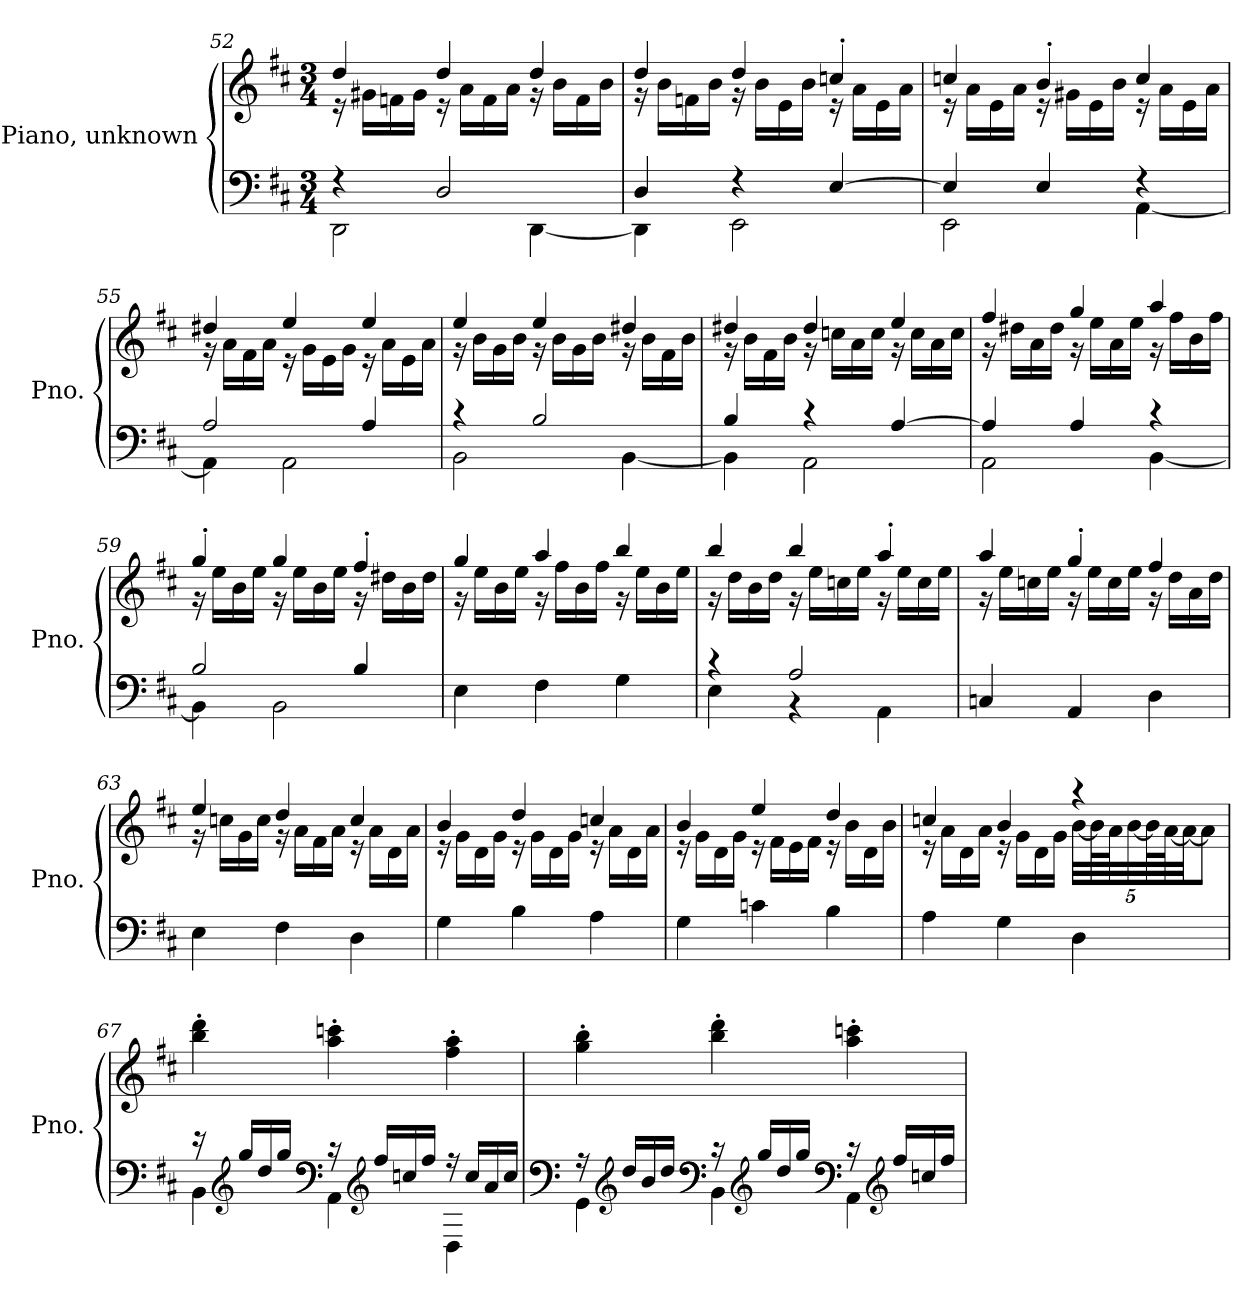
**kern	**kern
*part1	*part1
*staff2	*staff1
*I"Piano, unknown	*
*I'Pno.	*
*clefF4	*clefG2
*k[f#c#]	*k[f#c#]
*M3/4	*M3/4
=52	=52
*^	*^
4r	2DD\	4dd/	16r
.	.	.	16g#X\LL
.	.	.	16fn\
.	.	.	16g#\JJ
2D/	.	4dd/	16r
.	.	.	16a\LL
.	.	.	16f\
.	.	.	16a\JJ
.	[4DD\	4dd/	16r
.	.	.	16b\LL
.	.	.	16f\
.	.	.	16b\JJ
=53	=53	=53	=53
4D/	4DD\]	4dd/	16r
.	.	.	16b\LL
.	.	.	16fn\
.	.	.	16b\JJ
4r	2EE\	4dd/	16r
.	.	.	16b\LL
.	.	.	16e\
.	.	.	16b\JJ
[4E/	.	4ccn'/	16r
.	.	.	16a\LL
.	.	.	16e\
.	.	.	16a\JJ
!!LO:LB:g=z	!!
=54	=54	=54	=54
4E/]	2EE\	4ccn/	16r
.	.	.	16a\LL
.	.	.	16e\
.	.	.	16a\JJ
4E/	.	4b'/	16r
.	.	.	16g#X\LL
.	.	.	16e\
.	.	.	16b\JJ
4r	[4AA\	4cc/	16r
.	.	.	16a\LL
.	.	.	16e\
.	.	.	16a\JJ
=55	=55	=55	=55
2A/	4AA\]	4dd#X/	16r
.	.	.	16a\LL
.	.	.	16f#\
.	.	.	16a\JJ
.	2AA\	4ee/	16r
.	.	.	16g\LL
.	.	.	16e\
.	.	.	16g\JJ
4A/	.	4ee/	16r
.	.	.	16a\LL
.	.	.	16e\
.	.	.	16a\JJ
=56	=56	=56	=56
4r	2BB\	4ee/	16r
.	.	.	16b\LL
.	.	.	16g\
.	.	.	16b\JJ
2B/	.	4ee/	16r
.	.	.	16b\LL
.	.	.	16g\
.	.	.	16b\JJ
.	[4BB\	4dd#X/	16r
.	.	.	16b\LL
.	.	.	16f#\
.	.	.	16b\JJ
!!LO:LB:g=z	!!
=57	=57	=57	=57
4B/	4BB\]	4dd#X/	16r
.	.	.	16b\LL
.	.	.	16f#\
.	.	.	16b\JJ
4r	2AA\	4dd#/	16r
.	.	.	16ccn\LL
.	.	.	16a\
.	.	.	16cc\JJ
[4A/	.	4ee/	16r
.	.	.	16cc\LL
.	.	.	16a\
.	.	.	16cc\JJ
=58	=58	=58	=58
4A/]	2AA\	4ff#/	16r
.	.	.	16dd#X\LL
.	.	.	16a\
.	.	.	16dd#\JJ
4A/	.	4gg/	16r
.	.	.	16ee\LL
.	.	.	16a\
.	.	.	16ee\JJ
4r	[4BB\	4aa/	16r
.	.	.	16ff#\LL
.	.	.	16b\
.	.	.	16ff#\JJ
=59	=59	=59	=59
2B/	4BB\]	4gg'/	16r
.	.	.	16ee\LL
.	.	.	16b\
.	.	.	16ee\JJ
.	2BB\	4gg/	16r
.	.	.	16ee\LL
.	.	.	16b\
.	.	.	16ee\JJ
4B/	.	4ff#'/	16r
.	.	.	16dd#X\LL
.	.	.	16b\
.	.	.	16dd#\JJ
*v	*v	*	*
!!LO:LB:g=z	!!
=60	=60	=60
4E\	4gg/	16r
.	.	16ee\LL
.	.	16b\
.	.	16ee\JJ
4F#\	4aa/	16r
.	.	16ff#\LL
.	.	16b\
.	.	16ff#\JJ
4G\	4bb/	16r
.	.	16ee\LL
.	.	16b\
.	.	16ee\JJ
=61	=61	=61
*^	*	*
4r	4E\	4bb/	16r
.	.	.	16dd\LL
.	.	.	16b\
.	.	.	16dd\JJ
2A/	4r	4bb/	16r
.	.	.	16ee\LL
.	.	.	16ccn\
.	.	.	16ee\JJ
.	4AA\	4aa'/	16r
.	.	.	16ee\LL
.	.	.	16cc\
.	.	.	16ee\JJ
*v	*v	*	*
=62	=62	=62
4Cn/	4aa/	16r
.	.	16ee\LL
.	.	16ccn\
.	.	16ee\JJ
4AA/	4gg'/	16r
.	.	16ee\LL
.	.	16cc\
.	.	16ee\JJ
4D\	4ff#/	16r
.	.	16dd\LL
.	.	16a\
.	.	16dd\JJ
!!LO:LB:g=z	!!
=63	=63	=63
4E\	4ee/	16r
.	.	16ccn\LL
.	.	16g\
.	.	16cc\JJ
4F#\	4dd/	16r
.	.	16a\LL
.	.	16f#\
.	.	16a\JJ
4D\	4cc/	16r
.	.	16a\LL
.	.	16d\
.	.	16a\JJ
=64	=64	=64
4G\	4b/	16r
.	.	16g\LL
.	.	16d\
.	.	16g\JJ
4B\	4dd/	16r
.	.	16g\LL
.	.	16d\
.	.	16g\JJ
4A\	4ccn/	16r
.	.	16a\LL
.	.	16d\
.	.	16a\JJ
=65	=65	=65
4G\	4b/	16r
.	.	16g\LL
.	.	16d\
.	.	16g\JJ
4cn\	4ee/	16r
.	.	16f#\LL
.	.	16e\
.	.	16f#\JJ
4B\	4dd/	16r
.	.	16b\LL
.	.	16d\
.	.	16b\JJ
!!LO:PB:g=z	!!
=66	=66	=66
4A\	4ccn/	16r
.	.	16a\LL
.	.	16d\
.	.	16a\JJ
4G\	4b/	16r
.	.	16g\LL
.	.	16d\
.	.	16g\JJ
*	*	*Xbrackettup
4D\	4r	[40b\LLL
.	.	80b\L]
.	.	80a\J
.	.	[40b\
.	.	80b\L]
.	.	[80a\J
.	.	40a\JJ_
.	.	8a\J]
*	*v	*v
=67	=67
*^	*
16r	4BB\	4bb\' 4ddd\'
*clefG2	*	*
16gg/LL	.	.
16dd/	.	.
16gg/JJ	.	.
*clefF4	*	*
16r	4AA\	4aa\' 4cccn\'
*clefG2	*	*
16ff#/LL	.	.
16ccn/	.	.
16ff#/JJ	.	.
16r	4D\	4ff#\' 4aa\'
16cc/LL	.	.
16a/	.	.
16cc/JJ	.	.
!!LO:LB:g=z
=68	=68	=68
*clefF4	*	*
16r	4GG\	4gg\' 4bb\'
*clefG2	*	*
16dd/LL	.	.
16b/	.	.
16dd/JJ	.	.
*clefF4	*	*
16r	4BB\	4bb\' 4ddd\'
*clefG2	*	*
16gg/LL	.	.
16dd/	.	.
16gg/JJ	.	.
*clefF4	*	*
16r	4AA\	4aa\' 4cccn\'
*clefG2	*	*
16ff#/LL	.	.
16ccn/	.	.
16ff#/JJ	.	.
*v	*v	*
=	=
*-	*-
